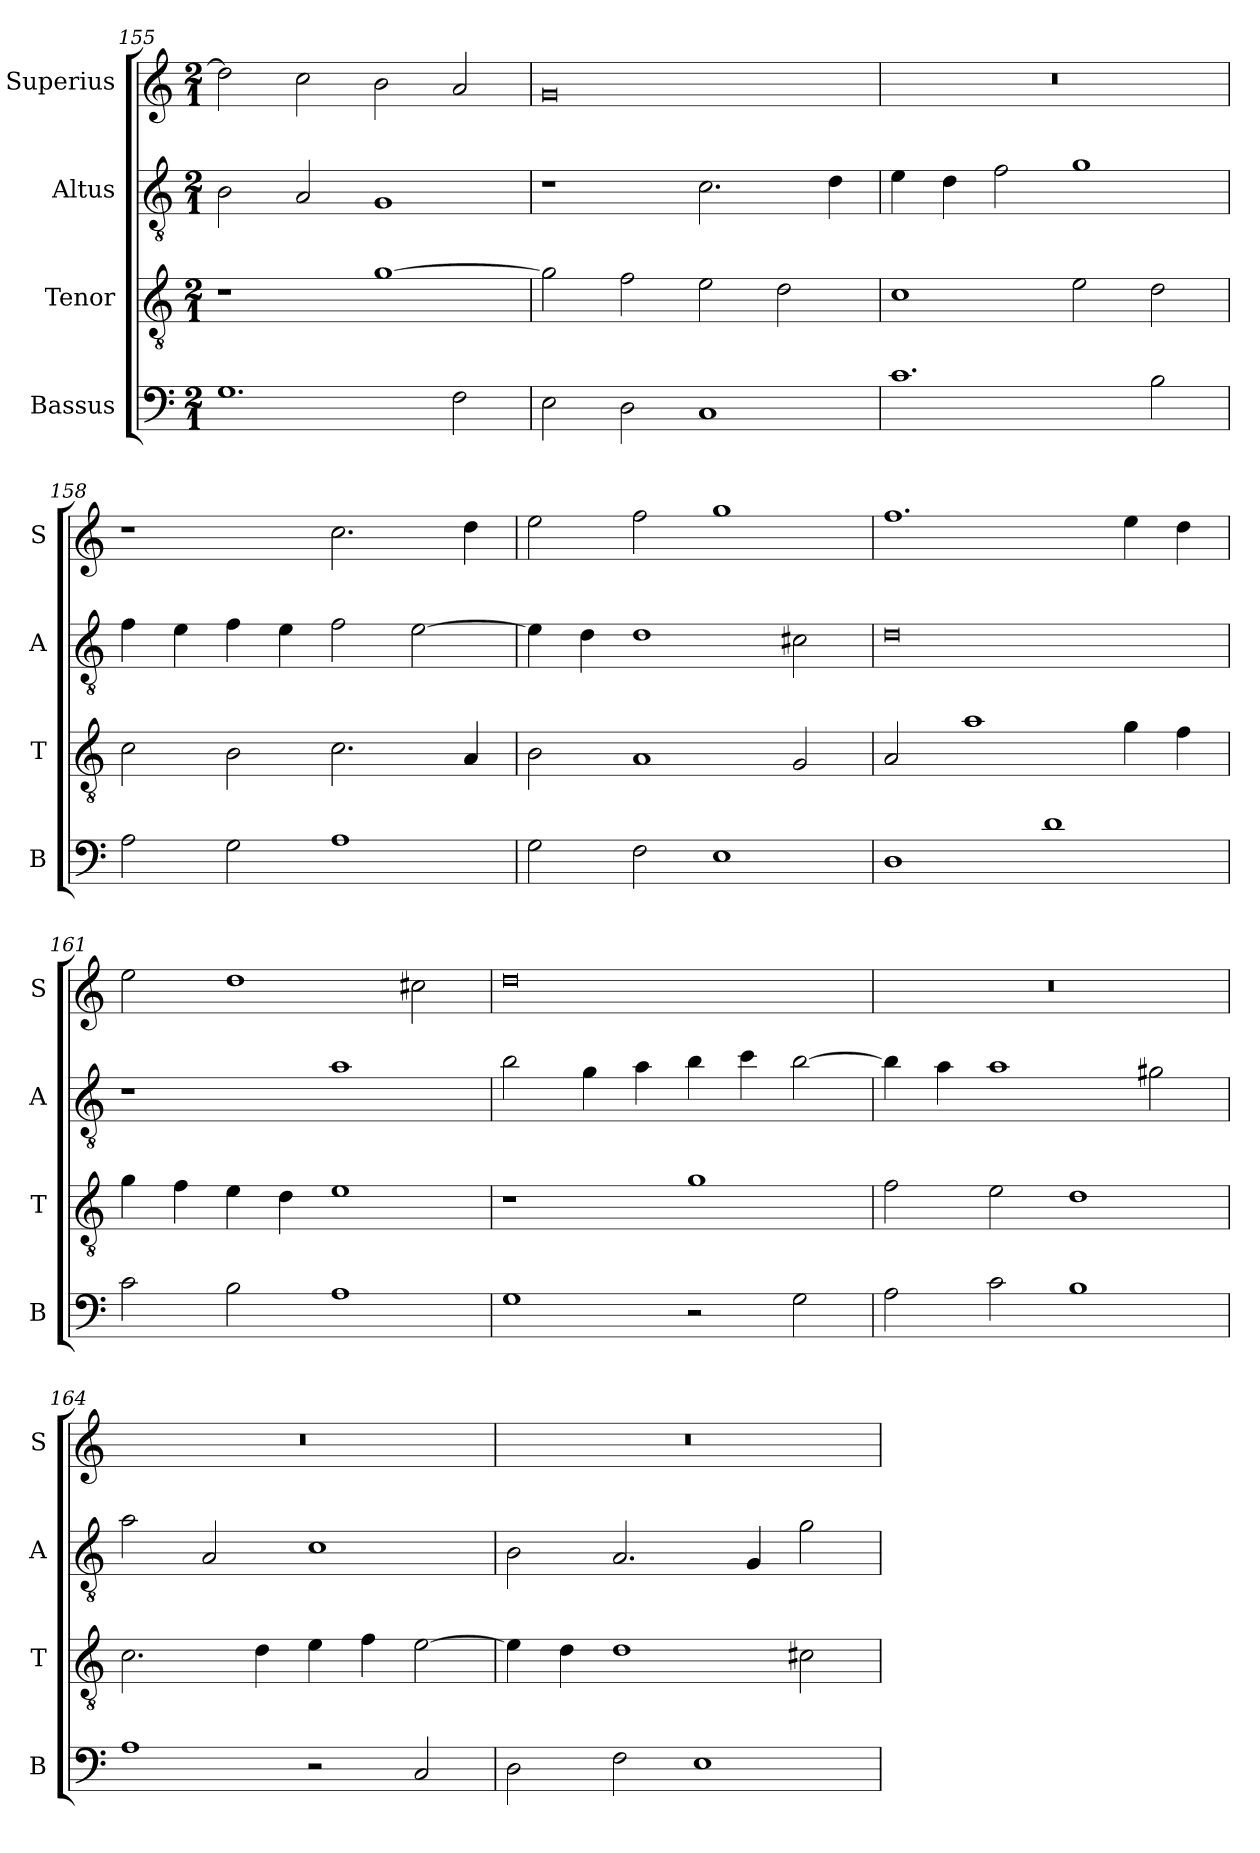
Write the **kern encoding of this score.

**kern	**kern	**kern	**kern
*part4	*part3	*part2	*part1
*staff4	*staff3	*staff2	*staff1
*I"Bassus	*I"Tenor	*I"Altus	*I"Superius
*I'B	*I'T	*I'A	*I'S
*clefF4	*clefGv2	*clefGv2	*clefG2
*k[]	*k[]	*k[]	*k[]
*M2/1	*M2/1	*M2/1	*M2/1
=155	=155	=155	=155
1.G	1r	2B\	2dd\]
.	.	2A/	2cc\
.	[1g	1G	2b\
2F\	.	.	2a/
=156	=156	=156	=156
2E\	2g\]	1r	0g
2D\	2f\	.	.
1C	2e\	2.c\	.
.	2d\	.	.
.	.	4d\	.
=157	=157	=157	=157
1.c	1c	4e\	0r
.	.	4d\	.
.	.	2f\	.
.	2e\	1g	.
2B\	2d\	.	.
=158	=158	=158	=158
2A\	2c\	4f\	1r
.	.	4e\	.
2G\	2B\	4f\	.
.	.	4e\	.
1A	2.c\	2f\	2.cc\
.	.	[2e\	.
.	4A/	.	4dd\
=159	=159	=159	=159
2G\	2B\	4e\]	2ee\
.	.	4d\	.
2F\	1A	1d	2ff\
1E	.	.	1gg
.	2G/	2c#X\	.
=160	=160	=160	=160
1D	2A/	0d	1.ff
.	1a	.	.
1d	.	.	.
.	4g\	.	4ee\
.	4f\	.	4dd\
=161	=161	=161	=161
2c\	4g\	1r	2ee\
.	4f\	.	.
2B\	4e\	.	1dd
.	4d\	.	.
1A	1e	1a	.
.	.	.	2cc#X\
=162	=162	=162	=162
1G	1r	2b\	0dd
.	.	4g\	.
.	.	4a\	.
2r	1g	4b\	.
.	.	4cc\	.
2G\	.	[2b\	.
=163	=163	=163	=163
2A\	2f\	4b\]	0r
.	.	4a\	.
2c\	2e\	1a	.
1B	1d	.	.
.	.	2g#X\	.
=164	=164	=164	=164
1A	2.c\	2a\	0r
.	.	2A/	.
.	4d\	.	.
2r	4e\	1c	.
.	4f\	.	.
2C/	[2e\	.	.
=165	=165	=165	=165
2D\	4e\]	2B\	0r
.	4d\	.	.
2F\	1d	2.A/	.
1E	.	.	.
.	.	4G/	.
.	2c#X\	2g\	.
=	=	=	=
*-	*-	*-	*-
